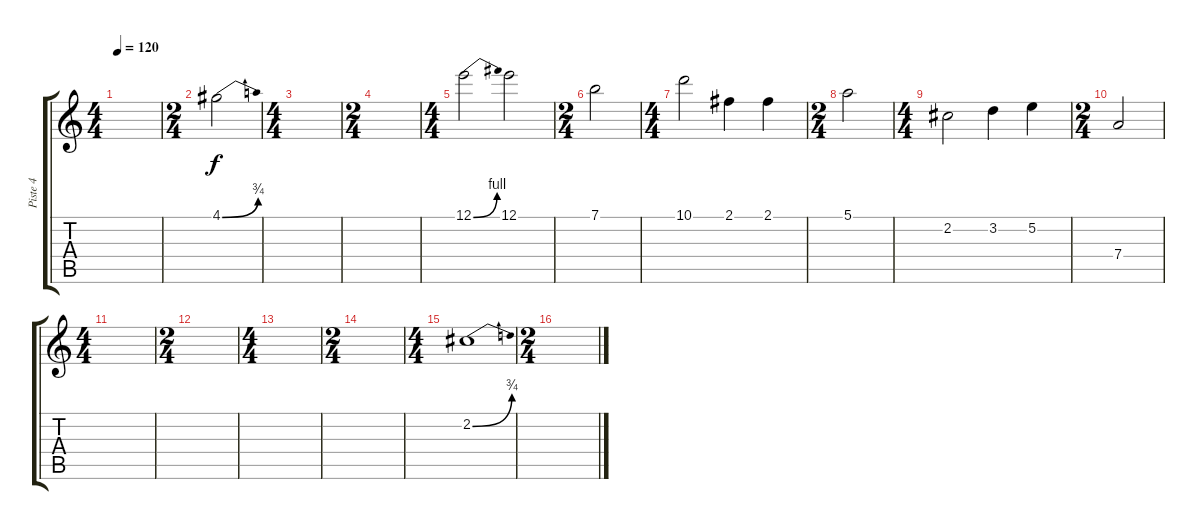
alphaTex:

\track ("Piste 4" "Piste 4") {instrument electricguitarclean}
\staff {score tabs}
\tuning (E4 B3 G3 D3 A2 E2) {hide}
\ts (4 4)
\tempo 120
\clef g2
\ks c
|
\ts (2 4)
4.1{be (bend 0 0 60 3)}.2{instrument overdrivenguitar} |
\ts (4 4)
|
\ts (2 4)
|
\ts (4 4)
12.1{be (bend 0 0 60 4)}.2{instrument overdrivenguitar} 12.1.2 |
\ts (2 4)
7.1.2 |
\ts (4 4)
10.1.2 2.1.4 2.1.4 |
\ts (2 4)
5.1.2 |
\ts (4 4)
2.2.2 3.2.4 5.2.4 |
\ts (2 4)
7.4.2 |
\ts (4 4)
|
\ts (2 4)
|
\ts (4 4)
|
\ts (2 4)
|
\ts (4 4)
2.2{be (bend 0 0 60 3)}.1 |
\ts (2 4)
